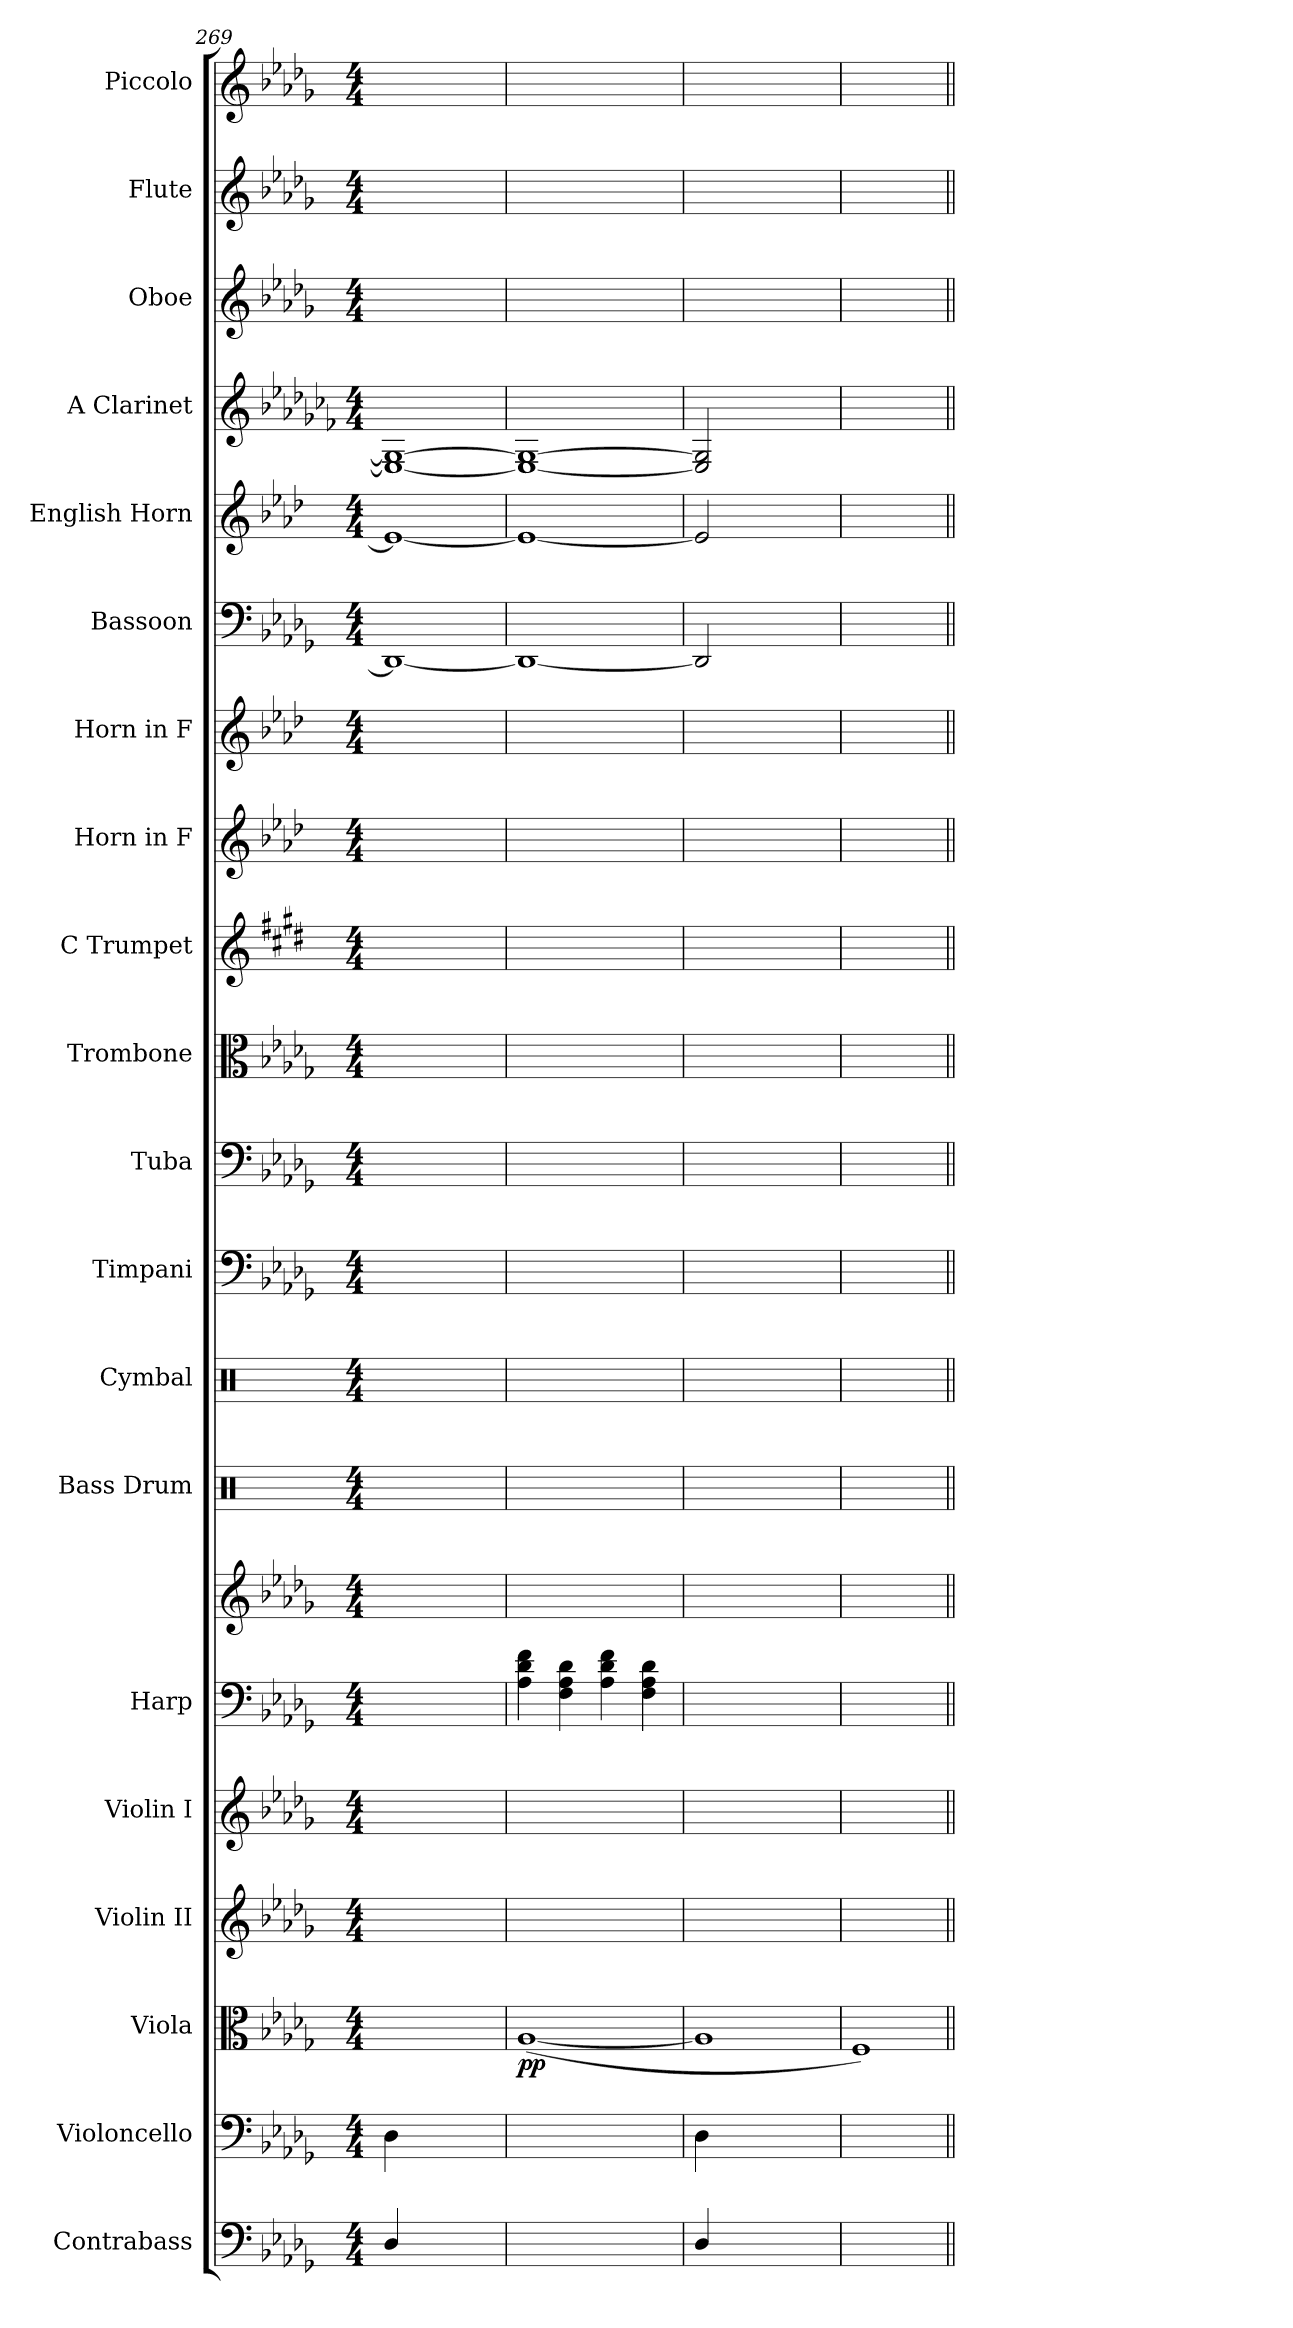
**kern	**kern	**kern	**dynam	**kern	**kern	**kern	**kern	**kern	**kern	**kern	**kern	**kern	**kern	**kern	**kern	**kern	**kern	**kern	**kern	**kern	**kern
*part20	*part19	*part18	*part18	*part17	*part16	*part15	*part15	*part14	*part13	*part12	*part11	*part10	*part9	*part8	*part7	*part6	*part5	*part4	*part3	*part2	*part1
*staff21	*staff20	*staff19	*staff19	*staff18	*staff17	*staff16	*staff15	*staff14	*staff13	*staff12	*staff11	*staff10	*staff9	*staff8	*staff7	*staff6	*staff5	*staff4	*staff3	*staff2	*staff1
*I"Contrabass	*I"Violoncello	*I"Viola	*	*I"Violin II	*I"Violin I	*I"Harp	*	*I"Bass Drum	*I"Cymbal	*I"Timpani	*I"Tuba	*I"Trombone	*I"C Trumpet	*I"Horn in F	*I"Horn in F	*I"Bassoon	*I"English Horn	*I"A Clarinet	*I"Oboe	*I"Flute	*I"Piccolo
*I'Cb.	*I'Vlc.	*I'Vla.	*	*I'Vln.II	*I'Vln.I	*I'Hrp.	*	*I'B. Dr.	*I'Cym.	*I'Timp.	*I'Tba.	*I'Trb.	*I'C Tpt.	*	*	*I'Bsn.	*I'E. Hn.	*I'A Cl.	*I'Ob.	*I'Fl.	*I'Picc.
*clefF4	*clefF4	*clefC3	*	*clefG2	*clefG2	*clefF4	*clefG2	*clefX	*clefX	*clefF4	*clefF4	*clefC3	*clefG2	*clefG2	*clefG2	*clefF4	*clefG2	*clefG2	*clefG2	*clefG2	*clefG2
*ITrd7c12	*	*	*	*	*	*	*	*	*	*	*	*	*	*ITrd4c7	*ITrd4c7	*	*ITrd4c7	*ITrd2c3	*	*	*ITrd-7c-12
*k[b-e-a-d-g-]	*k[b-e-a-d-g-]	*k[b-e-a-d-g-]	*	*k[b-e-a-d-g-]	*k[b-e-a-d-g-]	*k[b-e-a-d-g-]	*k[b-e-a-d-g-]	*k[]	*k[]	*k[b-e-a-d-g-]	*k[b-e-a-d-g-]	*k[b-e-a-d-g-]	*k[f#c#g#d#]	*k[b-e-a-d-g-]	*k[b-e-a-d-g-]	*k[b-e-a-d-g-]	*k[b-e-a-d-g-]	*k[b-e-a-d-]	*k[b-e-a-d-g-]	*k[b-e-a-d-g-]	*k[b-e-a-d-g-]
*M4/4	*M4/4	*M4/4	*	*M4/4	*M4/4	*M4/4	*M4/4	*M4/4	*M4/4	*M4/4	*M4/4	*M4/4	*M4/4	*M4/4	*M4/4	*M4/4	*M4/4	*M4/4	*M4/4	*M4/4	*M4/4
=269	=269	=269	=269	=269	=269	=269	=269	=269	=269	=269	=269	=269	=269	=269	=269	=269	=269	=269	=269	=269	=269
4DD-/	4D-\	1ryy	.	1ryy	1ryy	1ryy	1ryy	1ryy	1ryy	1ryy	1ryy	1ryy	1ryy	1ryy	1ryy	1DD-_	1A-_	1C#_ 1E_	1ryy	1ryy	1ryy
2.ryy	2.ryy	.	.	.	.	.	.	.	.	.	.	.	.	.	.	.	.	.	.	.	.
=270	=270	=270	=270	=270	=270	=270	=270	=270	=270	=270	=270	=270	=270	=270	=270	=270	=270	=270	=270	=270	=270
!	!	!	!LO:DY:b	!	!	!	!	!	!	!	!	!	!	!	!	!	!	!	!	!	!
1ryy	1ryy	(>[1A-	pp	1ryy	1ryy	4A-\ 4d-\ 4f\	1ryy	1ryy	1ryy	1ryy	1ryy	1ryy	1ryy	1ryy	1ryy	1DD-_	1A-_	1C#_ 1E_	1ryy	1ryy	1ryy
.	.	.	.	.	.	4F\ 4A-\ 4d-\	.	.	.	.	.	.	.	.	.	.	.	.	.	.	.
.	.	.	.	.	.	4A-\ 4d-\ 4f\	.	.	.	.	.	.	.	.	.	.	.	.	.	.	.
.	.	.	.	.	.	4F\ 4A-\ 4d-\	.	.	.	.	.	.	.	.	.	.	.	.	.	.	.
!!LO:PB:g=z
=271	=271	=271	=271	=271	=271	=271	=271	=271	=271	=271	=271	=271	=271	=271	=271	=271	=271	=271	=271	=271	=271
4DD-/	4D-\	1A-]	.	1ryy	1ryy	1ryy	1ryy	1ryy	1ryy	1ryy	1ryy	1ryy	1ryy	1ryy	1ryy	2DD-/]	2A-/]	2C#/] 2E/]	1ryy	1ryy	1ryy
2.ryy	2.ryy	.	.	.	.	.	.	.	.	.	.	.	.	.	.	.	.	.	.	.	.
.	.	.	.	.	.	.	.	.	.	.	.	.	.	.	.	2ryy	2ryy	2ryy	.	.	.
=272	=272	=272	=272	=272	=272	=272	=272	=272	=272	=272	=272	=272	=272	=272	=272	=272	=272	=272	=272	=272	=272
1ryy	1ryy	1F)	.	1ryy	1ryy	1ryy	1ryy	1ryy	1ryy	1ryy	1ryy	1ryy	1ryy	1ryy	1ryy	1ryy	1ryy	1ryy	1ryy	1ryy	1ryy
=||	=||	=||	=||	=||	=||	=||	=||	=||	=||	=||	=||	=||	=||	=||	=||	=||	=||	=||	=||	=||	=||
*-	*-	*-	*-	*-	*-	*-	*-	*-	*-	*-	*-	*-	*-	*-	*-	*-	*-	*-	*-	*-	*-
